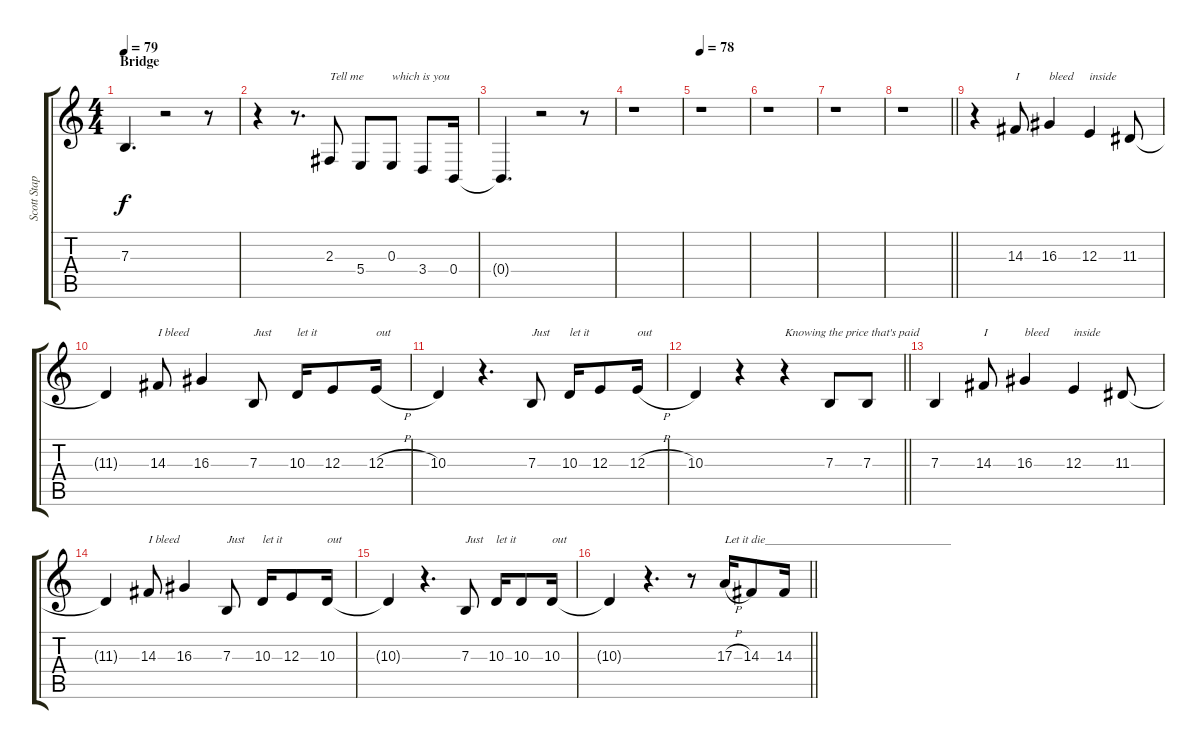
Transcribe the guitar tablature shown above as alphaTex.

\track ("Scott Stapp (Vocals)" "Scott Stap") {instrument violin}
\staff {score tabs}
\tuning (Db4 Ab3 E3 B2 Gb2 B1) {hide}
\ts (4 4)
\section ("" "Bridge")
\tempo 79
\clef g2
\ks c
7.3{t}.4{d dy f} r.2 r.8 |
r.4 r.8{d} 2.3.8{txt "Tell me"} 5.4.8 0.3.8{txt "which is you"} 3.4.8 0.4.16 |
0.4{t}.4{d} r.2 r.8 |
r.1 |
\tempo 78
r.1 |
r.1 |
r.1 |
\barLineRight lightlight
r.1 |
r.4 14.3.8{txt "I"} 16.3.4{txt "bleed"} 12.3.4{txt "inside"} 11.3.8 |
11.3{t}.4 14.3.8{txt "I bleed"} 16.3.4 7.3.8{txt "Just"} 10.3.16{txt "let it"} 12.3.8 12.3{h}.16{txt "out"} |
10.3.4 r.4{d} 7.3.8{txt "Just"} 10.3.16{txt "let it"} 12.3.8 12.3{h}.16{txt "out"} |
\barLineRight lightlight
10.3.4 r.4 r.4{txt "Knowing the price that's paid"} 7.3.8 7.3.8 |
7.3.4 14.3.8{txt "I"} 16.3.4{txt "bleed"} 12.3.4{txt "inside"} 11.3.8 |
11.3{t}.4 14.3.8{txt "I bleed"} 16.3.4 7.3.8{txt "Just"} 10.3.16{txt "let it"} 12.3.8 10.3.16{txt "out"} |
10.3{t}.4 r.4{d} 7.3.8{txt "Just"} 10.3.16{txt "let it"} 10.3.8 10.3.16{txt "out"} |
\barLineRight lightlight
10.3{t}.4 r.4{d} r.8 17.3{h}.16{txt "Let it die_______________________________"} 14.3.8 14.3.16
